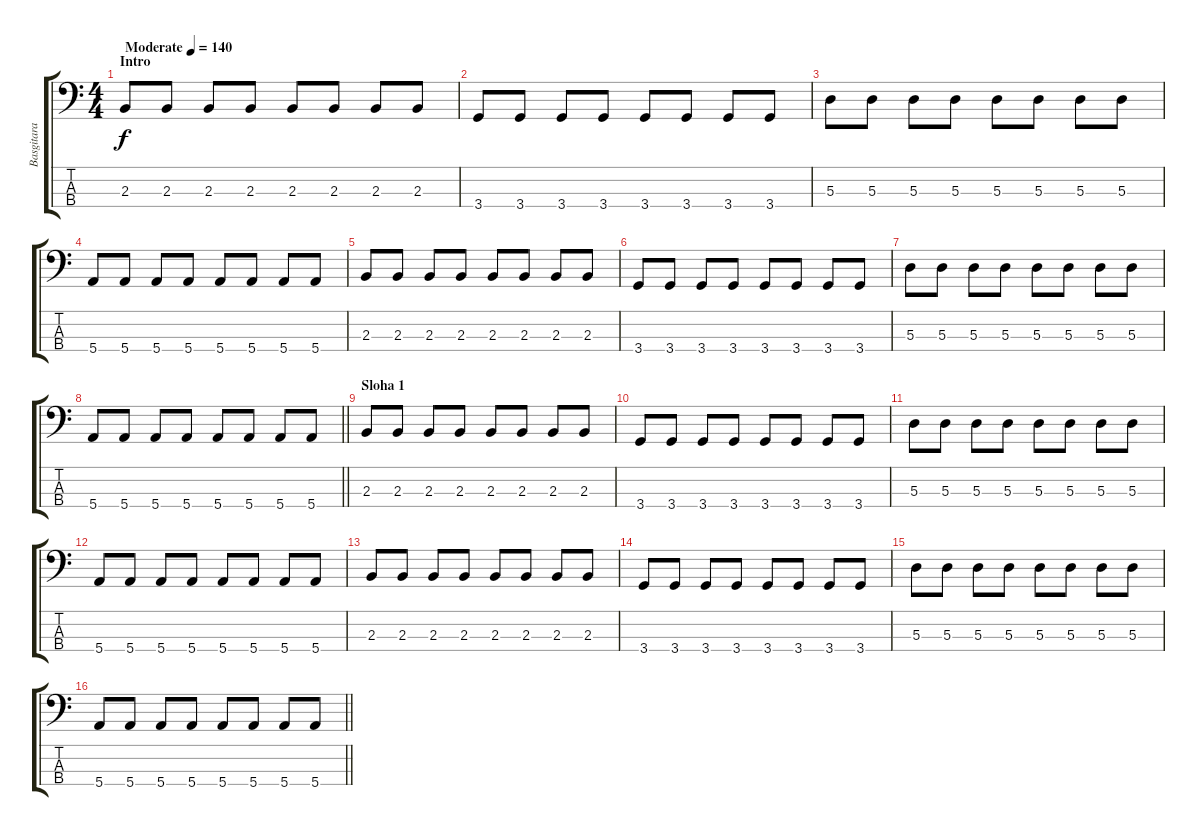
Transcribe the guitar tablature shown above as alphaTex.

\track ("Basgitara" "Basgitara") {instrument electricbasspick}
\staff {score tabs}
\tuning (G2 D2 A1 E1) {hide}
\ts (4 4)
\section ("" "Intro")
\tempo (140 "Moderate")
\clef f4
\ks c
2.3.8{dy f instrument electricbasspick} 2.3.8 2.3.8 2.3.8 2.3.8 2.3.8 2.3.8 2.3.8 |
3.4.8 3.4.8 3.4.8 3.4.8 3.4.8 3.4.8 3.4.8 3.4.8 |
5.3.8 5.3.8 5.3.8 5.3.8 5.3.8 5.3.8 5.3.8 5.3.8 |
5.4.8 5.4.8 5.4.8 5.4.8 5.4.8 5.4.8 5.4.8 5.4.8 |
2.3.8 2.3.8 2.3.8 2.3.8 2.3.8 2.3.8 2.3.8 2.3.8 |
3.4.8 3.4.8 3.4.8 3.4.8 3.4.8 3.4.8 3.4.8 3.4.8 |
5.3.8 5.3.8 5.3.8 5.3.8 5.3.8 5.3.8 5.3.8 5.3.8 |
\barLineRight lightlight
5.4.8 5.4.8 5.4.8 5.4.8 5.4.8 5.4.8 5.4.8 5.4.8 |
\section ("" "Sloha 1")
2.3.8 2.3.8 2.3.8 2.3.8 2.3.8 2.3.8 2.3.8 2.3.8 |
3.4.8 3.4.8 3.4.8 3.4.8 3.4.8 3.4.8 3.4.8 3.4.8 |
5.3.8 5.3.8 5.3.8 5.3.8 5.3.8 5.3.8 5.3.8 5.3.8 |
5.4.8 5.4.8 5.4.8 5.4.8 5.4.8 5.4.8 5.4.8 5.4.8 |
2.3.8 2.3.8 2.3.8 2.3.8 2.3.8 2.3.8 2.3.8 2.3.8 |
3.4.8 3.4.8 3.4.8 3.4.8 3.4.8 3.4.8 3.4.8 3.4.8 |
5.3.8 5.3.8 5.3.8 5.3.8 5.3.8 5.3.8 5.3.8 5.3.8 |
\barLineRight lightlight
5.4.8 5.4.8 5.4.8 5.4.8 5.4.8 5.4.8 5.4.8 5.4.8
